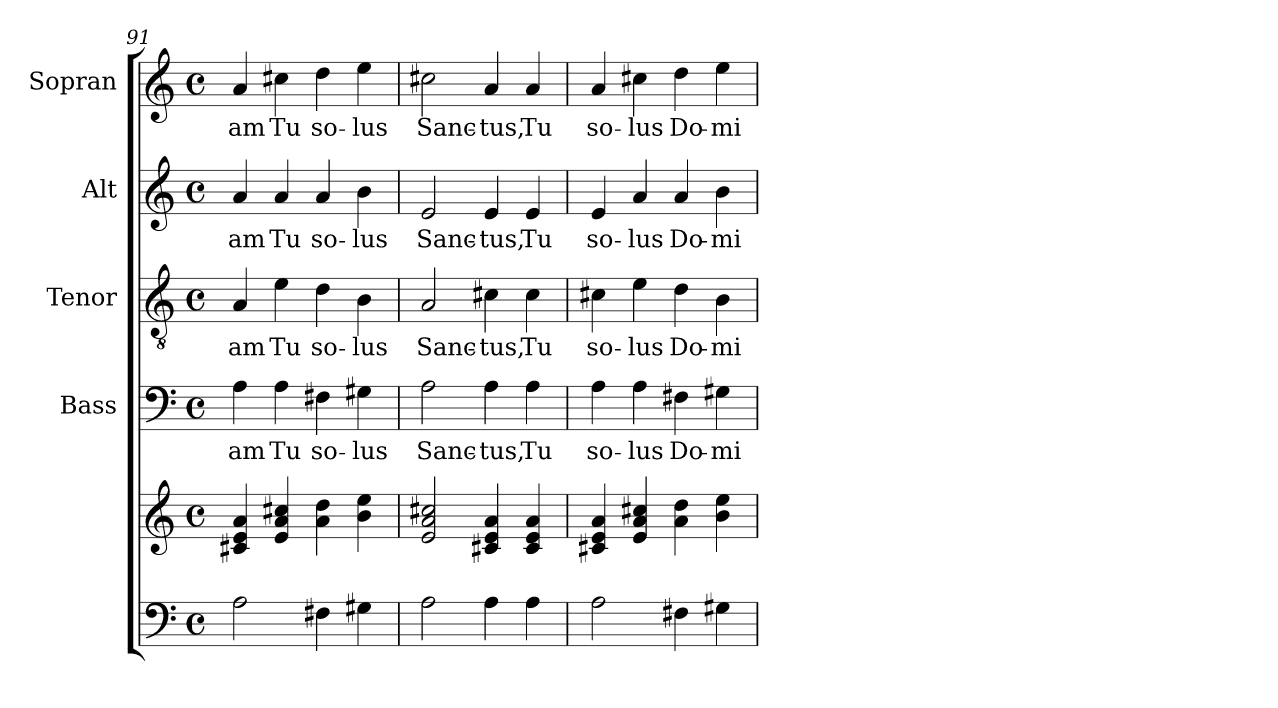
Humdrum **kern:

**kern	**kern	**kern	**text	**kern	**text	**kern	**text	**kern	**text
*part5	*part5	*part4	*part4	*part3	*part3	*part2	*part2	*part1	*part1
*staff6	*staff5	*staff4	*staff4	*staff3	*staff3	*staff2	*staff2	*staff1	*staff1
*	*	*I"Bass	*	*I"Tenor	*	*I"Alt	*	*I"Sopran	*
*	*	*I'B.	*	*I'T.	*	*I'A.	*	*I'S.	*
*clefF4	*clefG2	*clefF4	*	*clefGv2	*	*clefG2	*	*clefG2	*
*k[]	*k[]	*k[]	*	*k[]	*	*k[]	*	*k[]	*
*C:	*C:	*C:	*	*C:	*	*C:	*	*C:	*
*M4/4	*M4/4	*M4/4	*	*M4/4	*	*M4/4	*	*M4/4	*
*met(c)	*met(c)	*met(c)	*	*met(c)	*	*met(c)	*	*met(c)	*
=91	=91	=91	=91	=91	=91	=91	=91	=91	=91
!	!	!	!LO:LY:b	!	!LO:LY:b	!	!LO:LY:b	!	!LO:LY:b
2A\	4c#X/ 4e/ 4a/	4A\	-am	4A/	-am	4a/	-am	4a/	-am
!	!	!	!LO:LY:b	!	!LO:LY:b	!	!LO:LY:b	!	!LO:LY:b
.	4e/ 4a/ 4cc#X/	4A\	Tu	4e\	Tu	4a/	Tu	4cc#X\	Tu
!	!	!	!LO:LY:b	!	!LO:LY:b	!	!LO:LY:b	!	!LO:LY:b
4F#X\	4a\ 4dd\	4F#X\	so-	4d\	so-	4a/	so-	4dd\	so-
!	!	!	!LO:LY:b	!	!LO:LY:b	!	!LO:LY:b	!	!LO:LY:b
4G#X\	4b\ 4ee\	4G#X\	-lus	4B\	-lus	4b\	-lus	4ee\	-lus
=92	=92	=92	=92	=92	=92	=92	=92	=92	=92
!	!	!	!LO:LY:b	!	!LO:LY:b	!	!LO:LY:b	!	!LO:LY:b
2A\	2e/ 2a/ 2cc#X/	2A\	Sanc-	2A/	Sanc-	2e/	Sanc-	2cc#X\	Sanc-
!	!	!	!LO:LY:b	!	!LO:LY:b	!	!LO:LY:b	!	!LO:LY:b
4A\	4c#X/ 4e/ 4a/	4A\	-tus,	4c#X\	-tus,	4e/	-tus,	4a/	-tus,
!	!	!	!LO:LY:b	!	!LO:LY:b	!	!LO:LY:b	!	!LO:LY:b
4A\	4c#/ 4e/ 4a/	4A\	Tu	4c#\	Tu	4e/	Tu	4a/	Tu
=93	=93	=93	=93	=93	=93	=93	=93	=93	=93
!	!	!	!LO:LY:b	!	!LO:LY:b	!	!LO:LY:b	!	!LO:LY:b
2A\	4c#X/ 4e/ 4a/	4A\	so-	4c#X\	so-	4e/	so-	4a/	so-
!	!	!	!LO:LY:b	!	!LO:LY:b	!	!LO:LY:b	!	!LO:LY:b
.	4e/ 4a/ 4cc#X/	4A\	-lus	4e\	-lus	4a/	-lus	4cc#X\	-lus
!	!	!	!LO:LY:b	!	!LO:LY:b	!	!LO:LY:b	!	!LO:LY:b
4F#X\	4a\ 4dd\	4F#X\	Do-	4d\	Do-	4a/	Do-	4dd\	Do-
!	!	!	!LO:LY:b	!	!LO:LY:b	!	!LO:LY:b	!	!LO:LY:b
4G#X\	4b\ 4ee\	4G#X\	-mi-	4B\	-mi-	4b\	-mi-	4ee\	-mi-
=	=	=	=	=	=	=	=	=	=
*-	*-	*-	*-	*-	*-	*-	*-	*-	*-
